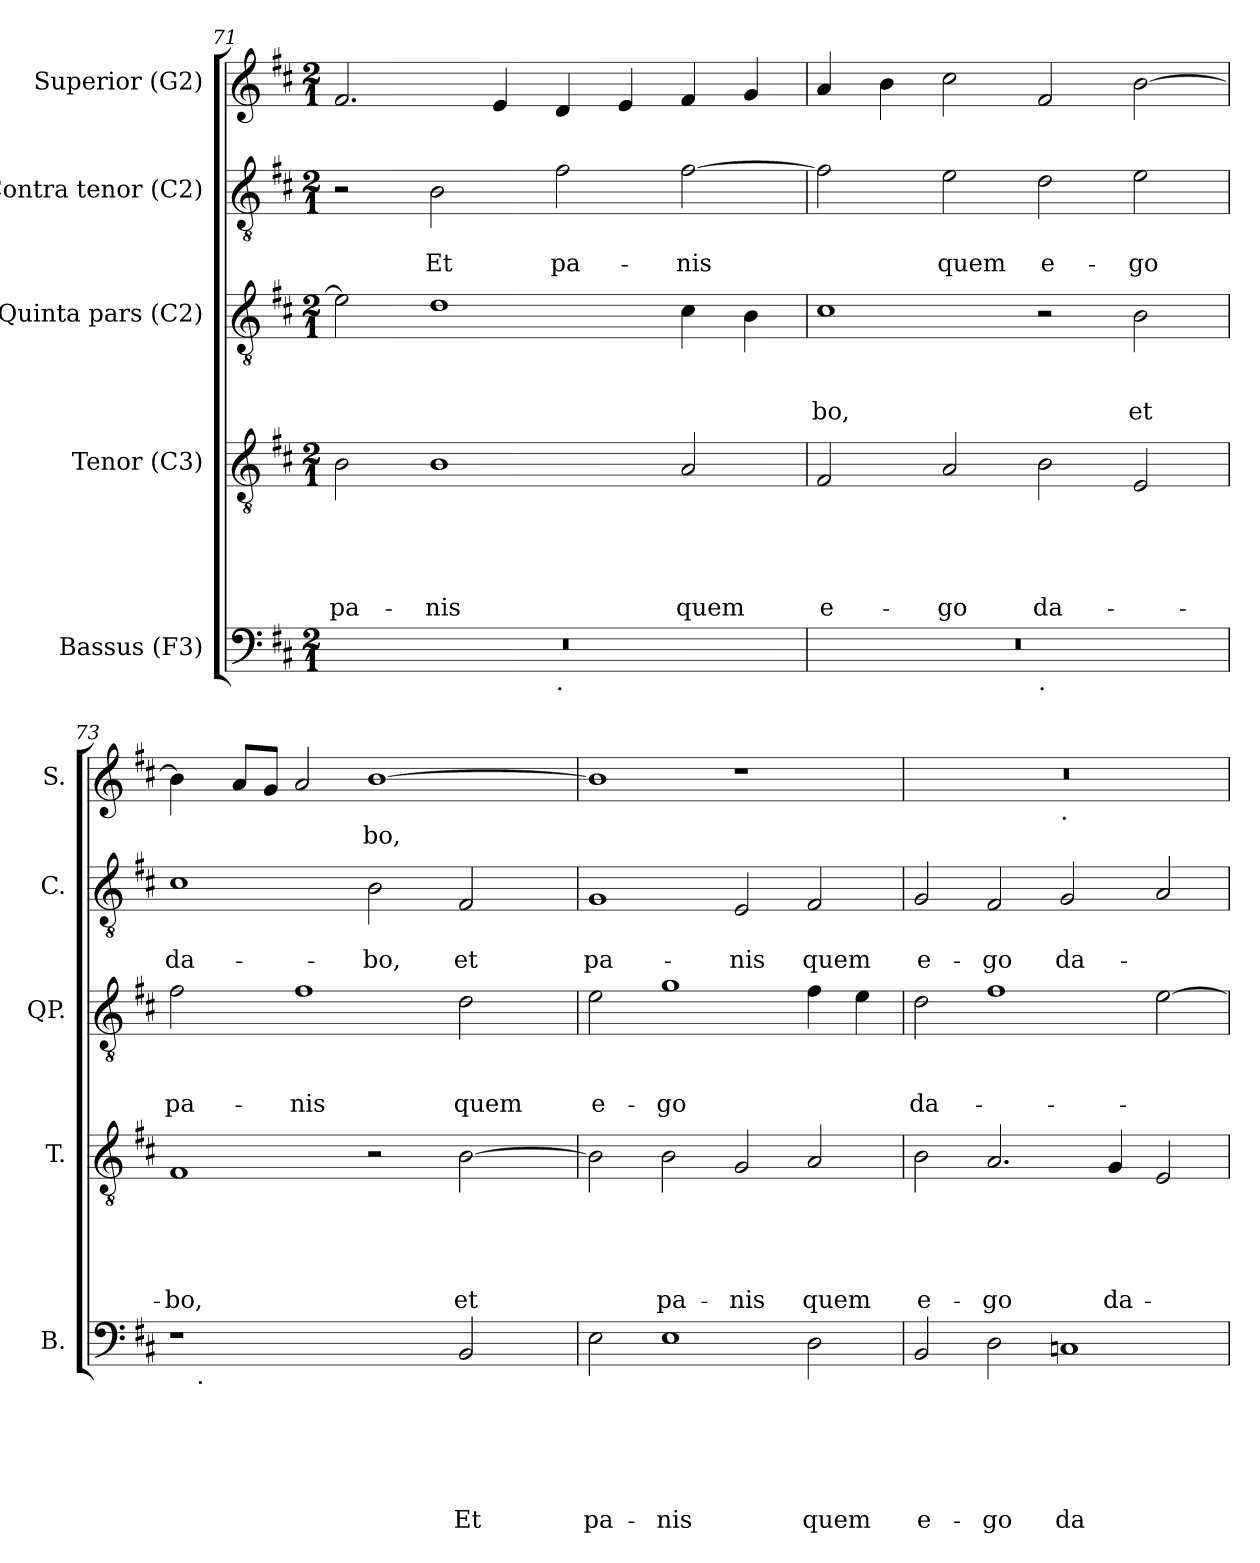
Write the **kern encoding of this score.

**kern	**text	**text	**text	**text	**text	**text	**kern	**text	**text	**text	**text	**text	**kern	**text	**text	**text	**kern	**text	**text	**kern	**text
*part5	*part5	*part5	*part5	*part5	*part5	*part5	*part4	*part4	*part4	*part4	*part4	*part4	*part3	*part3	*part3	*part3	*part2	*part2	*part2	*part1	*part1
*staff5	*staff5	*staff5	*staff5	*staff5	*staff5	*staff5	*staff4	*staff4	*staff4	*staff4	*staff4	*staff4	*staff3	*staff3	*staff3	*staff3	*staff2	*staff2	*staff2	*staff1	*staff1
*I"Bassus (F3)	*	*	*	*	*	*	*I"Tenor (C3)	*	*	*	*	*	*I"Quinta pars (C2)	*	*	*	*I"Contra tenor (C2)	*	*	*I"Superior (G2)	*
*I'B.	*	*	*	*	*	*	*I'T.	*	*	*	*	*	*I'QP.	*	*	*	*I'C.	*	*	*I'S.	*
*clefF4	*	*	*	*	*	*	*clefGv2	*	*	*	*	*	*clefGv2	*	*	*	*clefGv2	*	*	*clefG2	*
*k[f#c#]	*	*	*	*	*	*	*k[f#c#]	*	*	*	*	*	*k[f#c#]	*	*	*	*k[f#c#]	*	*	*k[f#c#]	*
*D:	*	*	*	*	*	*	*D:	*	*	*	*	*	*D:	*	*	*	*D:	*	*	*D:	*
*M2/1	*	*	*	*	*	*	*M2/1	*	*	*	*	*	*M2/1	*	*	*	*M2/1	*	*	*M2/1	*
=71	=71	=71	=71	=71	=71	=71	=71	=71	=71	=71	=71	=71	=71	=71	=71	=71	=71	=71	=71	=71	=71
!	!	!	!	!	!	!	!	!	!	!	!	!LO:LY:b	!	!	!	!	!	!	!	!	!
*^	*	*	*	*	*	*	*	*	*	*	*	*	*	*	*	*	*	*	*	*	*
0r	1ryy	.	.	.	.	.	.	2B\	.	.	.	.	pa-	2e\]	.	.	.	2r	.	.	2.f#/	.
!	!	!	!	!	!	!	!	!	!	!	!	!	!LO:LY:b	!	!	!	!	!	!	!LO:LY:b	!	!
.	.	.	.	.	.	.	.	1B	.	.	.	.	-nis	1d	.	.	.	2B\	.	Et	.	.
.	.	.	.	.	.	.	.	.	.	.	.	.	.	.	.	.	.	.	.	.	4e/	.
!	!LO:TX:b:t=.	!	!	!	!	!	!	!	!	!	!	!	!	!	!	!	!	!	!	!	!	!
!	!	!	!	!	!	!	!	!	!	!	!	!	!	!	!	!	!	!	!	!LO:LY:b	!	!
.	1ryy	.	.	.	.	.	.	.	.	.	.	.	.	.	.	.	.	2f#\	.	pa-	4d/	.
.	.	.	.	.	.	.	.	.	.	.	.	.	.	.	.	.	.	.	.	.	4e/	.
!	!	!	!	!	!	!	!	!	!	!	!	!	!LO:LY:b	!	!	!	!	!	!	!LO:LY:b	!	!
.	.	.	.	.	.	.	.	2A/	.	.	.	.	quem	4c#\	.	.	.	[>2f#\	.	-nis	4f#/	.
.	.	.	.	.	.	.	.	.	.	.	.	.	.	4B\	.	.	.	.	.	.	4g/	.
!!LO:PB:g=z
=72	=72	=72	=72	=72	=72	=72	=72	=72	=72	=72	=72	=72	=72	=72	=72	=72	=72	=72	=72	=72	=72	=72
!	!	!	!	!	!	!	!	!	!	!	!	!	!LO:LY:b	!	!	!	!LO:LY:b	!	!	!	!	!
0r	1ryy	.	.	.	.	.	.	2F#/	.	.	.	.	e-	1c#	.	.	-bo,	2f#\]	.	.	4a/	.
.	.	.	.	.	.	.	.	.	.	.	.	.	.	.	.	.	.	.	.	.	4b\	.
!	!	!	!	!	!	!	!	!	!	!	!	!	!LO:LY:b	!	!	!	!	!	!	!LO:LY:b	!	!
.	.	.	.	.	.	.	.	2A/	.	.	.	.	-go	.	.	.	.	2e\	.	quem	2cc#\	.
!	!LO:TX:b:t=.	!	!	!	!	!	!	!	!	!	!	!	!	!	!	!	!	!	!	!	!	!
!	!	!	!	!	!	!	!	!	!	!	!	!	!LO:LY:b	!	!	!	!	!	!	!LO:LY:b	!	!
.	1ryy	.	.	.	.	.	.	2B\	.	.	.	.	da-	2r	.	.	.	2d\	.	e-	2f#/	.
!	!	!	!	!	!	!	!	!	!	!	!	!	!	!	!	!	!LO:LY:b	!	!	!LO:LY:b	!	!
.	.	.	.	.	.	.	.	2E/	.	.	.	.	.	2B\	.	.	et	2e\	.	-go	[>2b\	.
=73	=73	=73	=73	=73	=73	=73	=73	=73	=73	=73	=73	=73	=73	=73	=73	=73	=73	=73	=73	=73	=73	=73
!	!	!	!	!	!	!	!	!	!	!	!	!	!LO:LY:b	!	!	!	!LO:LY:b	!	!	!LO:LY:b	!	!
1r	16.ryy	.	.	.	.	.	.	1F#	.	.	.	.	-bo,	2f#\	.	.	pa-	1c#	.	da-	4b\]	.
!	!LO:TX:b:t=.	!	!	!	!	!	!	!	!	!	!	!	!	!	!	!	!	!	!	!	!	!
.	1ryy	.	.	.	.	.	.	.	.	.	.	.	.	.	.	.	.	.	.	.	.	.
.	.	.	.	.	.	.	.	.	.	.	.	.	.	.	.	.	.	.	.	.	8a/L	.
.	.	.	.	.	.	.	.	.	.	.	.	.	.	.	.	.	.	.	.	.	8g/J	.
!	!	!	!	!	!	!	!	!	!	!	!	!	!	!	!	!	!LO:LY:b	!	!	!	!	!
.	.	.	.	.	.	.	.	.	.	.	.	.	.	1f#	.	.	-nis	.	.	.	2a/	.
!	!	!	!	!	!	!	!	!	!	!	!	!	!	!	!	!	!	!	!	!LO:LY:b	!	!LO:LY:b
2ryy	.	.	.	.	.	.	.	2r	.	.	.	.	.	.	.	.	.	2B\	.	-bo,	[>1b	-bo,
.	2ryy	.	.	.	.	.	.	.	.	.	.	.	.	.	.	.	.	.	.	.	.	.
!	!	!	!	!	!	!	!LO:LY:b	!	!	!	!	!	!LO:LY:b	!	!	!	!LO:LY:b	!	!	!LO:LY:b	!	!
2BB/	.	.	.	.	.	.	Et	[>2B\	.	.	.	.	et	2d\	.	.	quem	2F#/	.	et	.	.
.	4ryy	.	.	.	.	.	.	.	.	.	.	.	.	.	.	.	.	.	.	.	.	.
.	8ryy	.	.	.	.	.	.	.	.	.	.	.	.	.	.	.	.	.	.	.	.	.
.	32ryy	.	.	.	.	.	.	.	.	.	.	.	.	.	.	.	.	.	.	.	.	.
=74	=74	=74	=74	=74	=74	=74	=74	=74	=74	=74	=74	=74	=74	=74	=74	=74	=74	=74	=74	=74	=74	=74
!	!	!	!	!	!	!	!LO:LY:b	!	!	!	!	!	!	!	!	!	!LO:LY:b	!	!	!LO:LY:b	!	!
*v	*v	*	*	*	*	*	*	*	*	*	*	*	*	*	*	*	*	*	*	*	*	*
2E\	.	.	.	.	.	pa-	2B\]	.	.	.	.	.	2e\	.	.	e-	1G	.	pa-	1b]	.
!	!	!	!	!	!	!LO:LY:b	!	!	!	!	!	!LO:LY:b	!	!	!	!LO:LY:b	!	!	!	!	!
1E	.	.	.	.	.	-nis	2B\	.	.	.	.	pa-	1g	.	.	-go	.	.	.	.	.
!	!	!	!	!	!	!	!	!	!	!	!	!LO:LY:b	!	!	!	!	!	!	!LO:LY:b	!	!
.	.	.	.	.	.	.	2G/	.	.	.	.	-nis	.	.	.	.	2E/	.	-nis	1r	.
!	!	!	!	!	!	!LO:LY:b	!	!	!	!	!	!LO:LY:b	!	!	!	!	!	!	!LO:LY:b	!	!
2D\	.	.	.	.	.	quem	2A/	.	.	.	.	quem	4f#\	.	.	.	2F#/	.	quem	.	.
.	.	.	.	.	.	.	.	.	.	.	.	.	4e\	.	.	.	.	.	.	.	.
=75	=75	=75	=75	=75	=75	=75	=75	=75	=75	=75	=75	=75	=75	=75	=75	=75	=75	=75	=75	=75	=75
!	!	!	!	!	!	!LO:LY:b	!	!	!	!	!	!LO:LY:b	!	!	!	!LO:LY:b	!	!	!LO:LY:b	!	!
*	*	*	*	*	*	*	*	*	*	*	*	*	*	*	*	*	*	*	*	*^	*
2BB/	.	.	.	.	.	e-	2B\	.	.	.	.	e-	2d\	.	.	da-	2G/	.	e-	0r	1ryy	.
!	!	!	!	!	!	!LO:LY:b	!	!	!	!	!	!LO:LY:b	!	!	!	!	!	!	!LO:LY:b	!	!	!
2D\	.	.	.	.	.	-go	2.A/	.	.	.	.	-go	1f#	.	.	.	2F#/	.	-go	.	.	.
!	!	!	!	!	!	!	!	!	!	!	!	!	!	!	!	!	!	!	!	!	!LO:TX:b:t=.	!
!	!	!	!	!	!	!LO:LY:b	!	!	!	!	!	!	!	!	!	!	!	!	!LO:LY:b	!	!	!
1Cn	.	.	.	.	.	da-	.	.	.	.	.	.	.	.	.	.	2G/	.	da-	.	1ryy	.
!	!	!	!	!	!	!	!	!	!	!	!	!LO:LY:b	!	!	!	!	!	!	!	!	!	!
.	.	.	.	.	.	.	4G/	.	.	.	.	da-	.	.	.	.	.	.	.	.	.	.
.	.	.	.	.	.	.	2E/	.	.	.	.	.	[<2e\	.	.	.	2A/	.	.	.	.	.
*	*	*	*	*	*	*	*	*	*	*	*	*	*	*	*	*	*	*	*	*v	*v	*
=	=	=	=	=	=	=	=	=	=	=	=	=	=	=	=	=	=	=	=	=	=
*-	*-	*-	*-	*-	*-	*-	*-	*-	*-	*-	*-	*-	*-	*-	*-	*-	*-	*-	*-	*-	*-
